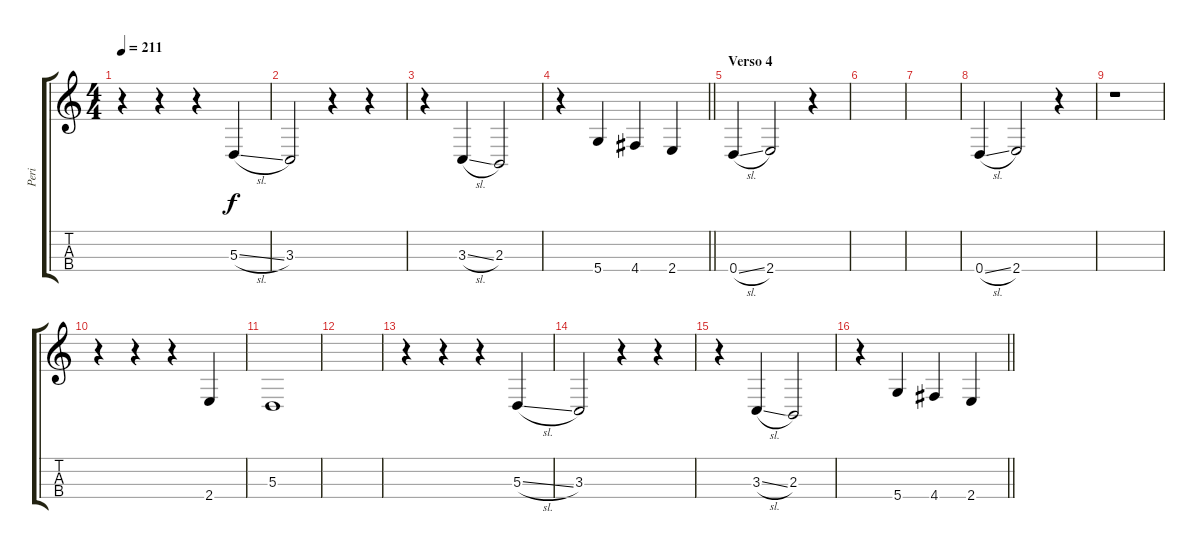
\track ("Peri" "Peri") {instrument electricbassfinger}
\staff {score tabs}
\tuning (G2 D2 A1 D2) {hide}
\ts (4 4)
\tempo 211
\clef g2
\ks c
r.4{dy f} r.4 r.4 5.3{sl}.4 |
3.3.2 r.4 r.4 |
r.4 3.3{sl}.4 2.3.2 |
\barLineRight lightlight
r.4 5.4.4 4.4.4 2.4.4 |
\section ("" "Verso 4")
0.4{sl}.4 2.4.2 r.4 |
|
|
0.4{sl}.4 2.4.2 r.4 |
r.1 |
r.4 r.4 r.4 2.4.4 |
5.3.1 |
|
r.4 r.4 r.4 5.3{sl}.4 |
3.3.2 r.4 r.4 |
r.4 3.3{sl}.4 2.3.2 |
\barLineRight lightlight
r.4 5.4.4 4.4.4 2.4.4
